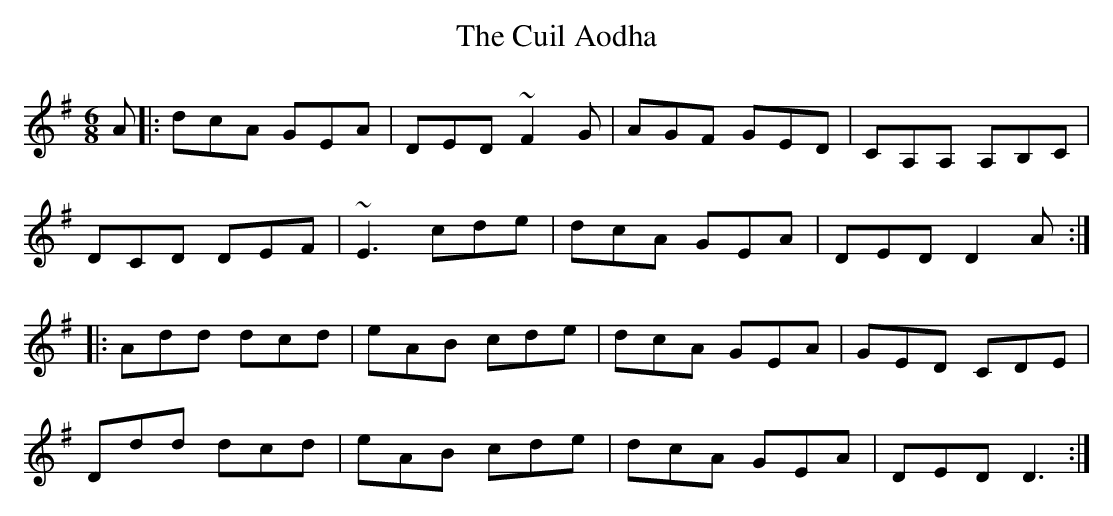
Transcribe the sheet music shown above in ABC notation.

X:1
T: The Cuil Aodha
M: 6/8
L: 1/8
K: Gmaj
A|:dcA GEA|DED ~F2 G|AGF GED|CA,A, A,B,C|
DCD DEF|~E3 cde|dcA GEA|DED D2A:|
|:Add dcd|eAB cde|dcA GEA|GED CDE|
Ddd dcd|eAB cde|dcA GEA|DED D3:|
